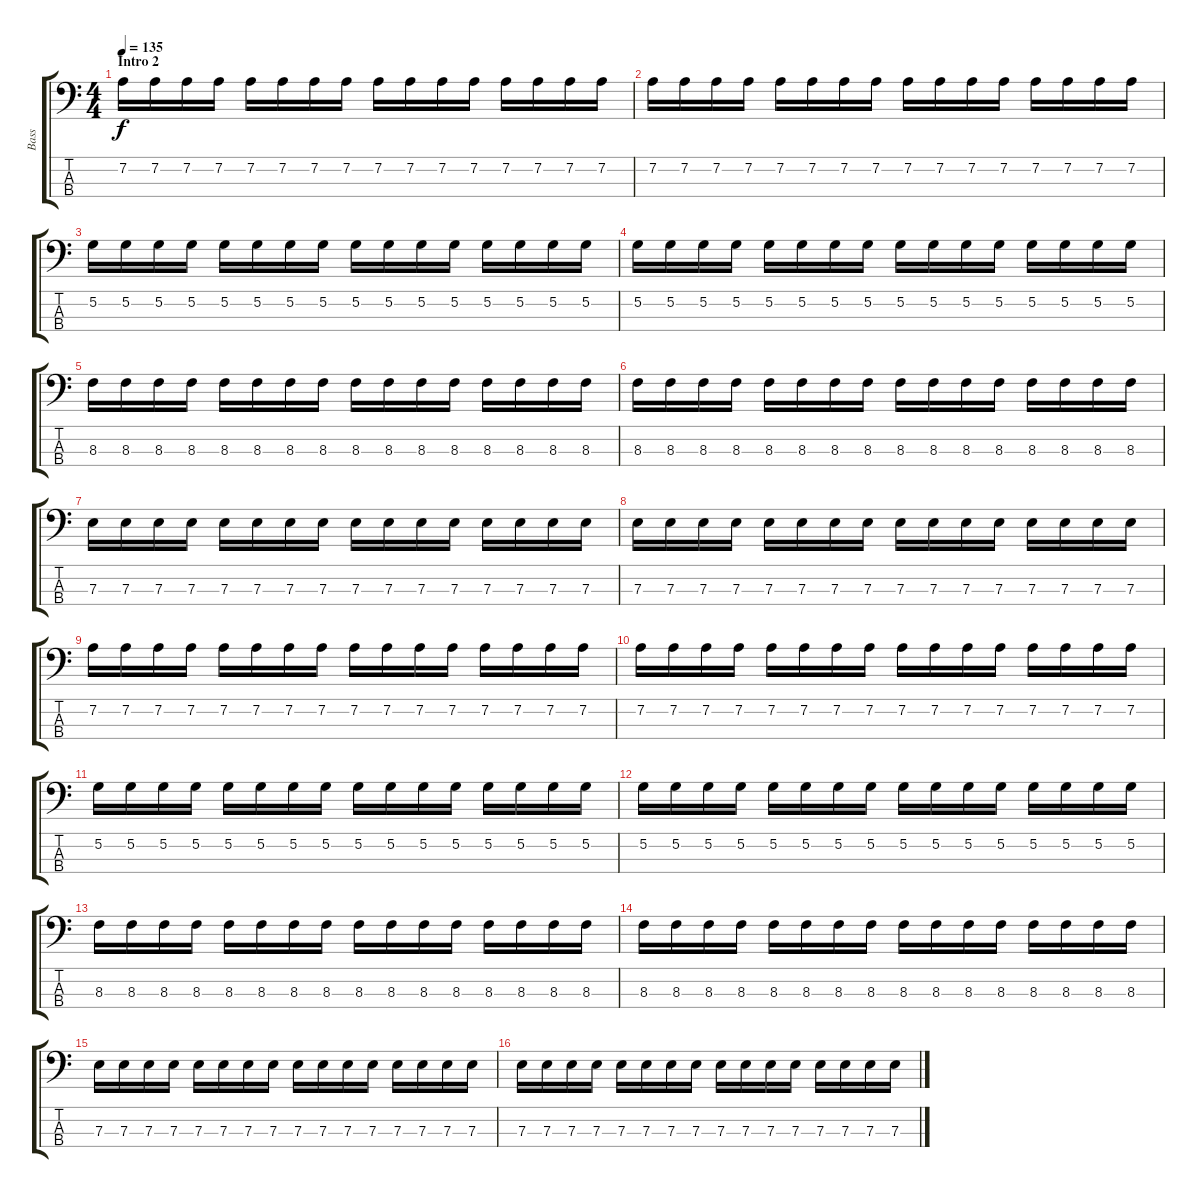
\track ("Bass" "Bass") {instrument electricbassfinger}
\staff {score tabs}
\tuning (G2 D2 A1 E1) {hide}
\ts (4 4)
\section ("" "Intro 2")
\tempo 135
\clef f4
\ks c
7.2.16{dy f} 7.2.16 7.2.16 7.2.16 7.2.16 7.2.16 7.2.16 7.2.16 7.2.16 7.2.16 7.2.16 7.2.16 7.2.16 7.2.16 7.2.16 7.2.16 |
7.2.16 7.2.16 7.2.16 7.2.16 7.2.16 7.2.16 7.2.16 7.2.16 7.2.16 7.2.16 7.2.16 7.2.16 7.2.16 7.2.16 7.2.16 7.2.16 |
5.2.16 5.2.16 5.2.16 5.2.16 5.2.16 5.2.16 5.2.16 5.2.16 5.2.16 5.2.16 5.2.16 5.2.16 5.2.16 5.2.16 5.2.16 5.2.16 |
5.2.16 5.2.16 5.2.16 5.2.16 5.2.16 5.2.16 5.2.16 5.2.16 5.2.16 5.2.16 5.2.16 5.2.16 5.2.16 5.2.16 5.2.16 5.2.16 |
8.3.16 8.3.16 8.3.16 8.3.16 8.3.16 8.3.16 8.3.16 8.3.16 8.3.16 8.3.16 8.3.16 8.3.16 8.3.16 8.3.16 8.3.16 8.3.16 |
8.3.16 8.3.16 8.3.16 8.3.16 8.3.16 8.3.16 8.3.16 8.3.16 8.3.16 8.3.16 8.3.16 8.3.16 8.3.16 8.3.16 8.3.16 8.3.16 |
7.3.16 7.3.16 7.3.16 7.3.16 7.3.16 7.3.16 7.3.16 7.3.16 7.3.16 7.3.16 7.3.16 7.3.16 7.3.16 7.3.16 7.3.16 7.3.16 |
7.3.16 7.3.16 7.3.16 7.3.16 7.3.16 7.3.16 7.3.16 7.3.16 7.3.16 7.3.16 7.3.16 7.3.16 7.3.16 7.3.16 7.3.16 7.3.16 |
7.2.16 7.2.16 7.2.16 7.2.16 7.2.16 7.2.16 7.2.16 7.2.16 7.2.16 7.2.16 7.2.16 7.2.16 7.2.16 7.2.16 7.2.16 7.2.16 |
7.2.16 7.2.16 7.2.16 7.2.16 7.2.16 7.2.16 7.2.16 7.2.16 7.2.16 7.2.16 7.2.16 7.2.16 7.2.16 7.2.16 7.2.16 7.2.16 |
5.2.16 5.2.16 5.2.16 5.2.16 5.2.16 5.2.16 5.2.16 5.2.16 5.2.16 5.2.16 5.2.16 5.2.16 5.2.16 5.2.16 5.2.16 5.2.16 |
5.2.16 5.2.16 5.2.16 5.2.16 5.2.16 5.2.16 5.2.16 5.2.16 5.2.16 5.2.16 5.2.16 5.2.16 5.2.16 5.2.16 5.2.16 5.2.16 |
8.3.16 8.3.16 8.3.16 8.3.16 8.3.16 8.3.16 8.3.16 8.3.16 8.3.16 8.3.16 8.3.16 8.3.16 8.3.16 8.3.16 8.3.16 8.3.16 |
8.3.16 8.3.16 8.3.16 8.3.16 8.3.16 8.3.16 8.3.16 8.3.16 8.3.16 8.3.16 8.3.16 8.3.16 8.3.16 8.3.16 8.3.16 8.3.16 |
7.3.16 7.3.16 7.3.16 7.3.16 7.3.16 7.3.16 7.3.16 7.3.16 7.3.16 7.3.16 7.3.16 7.3.16 7.3.16 7.3.16 7.3.16 7.3.16 |
7.3.16 7.3.16 7.3.16 7.3.16 7.3.16 7.3.16 7.3.16 7.3.16 7.3.16 7.3.16 7.3.16 7.3.16 7.3.16 7.3.16 7.3.16 7.3.16
